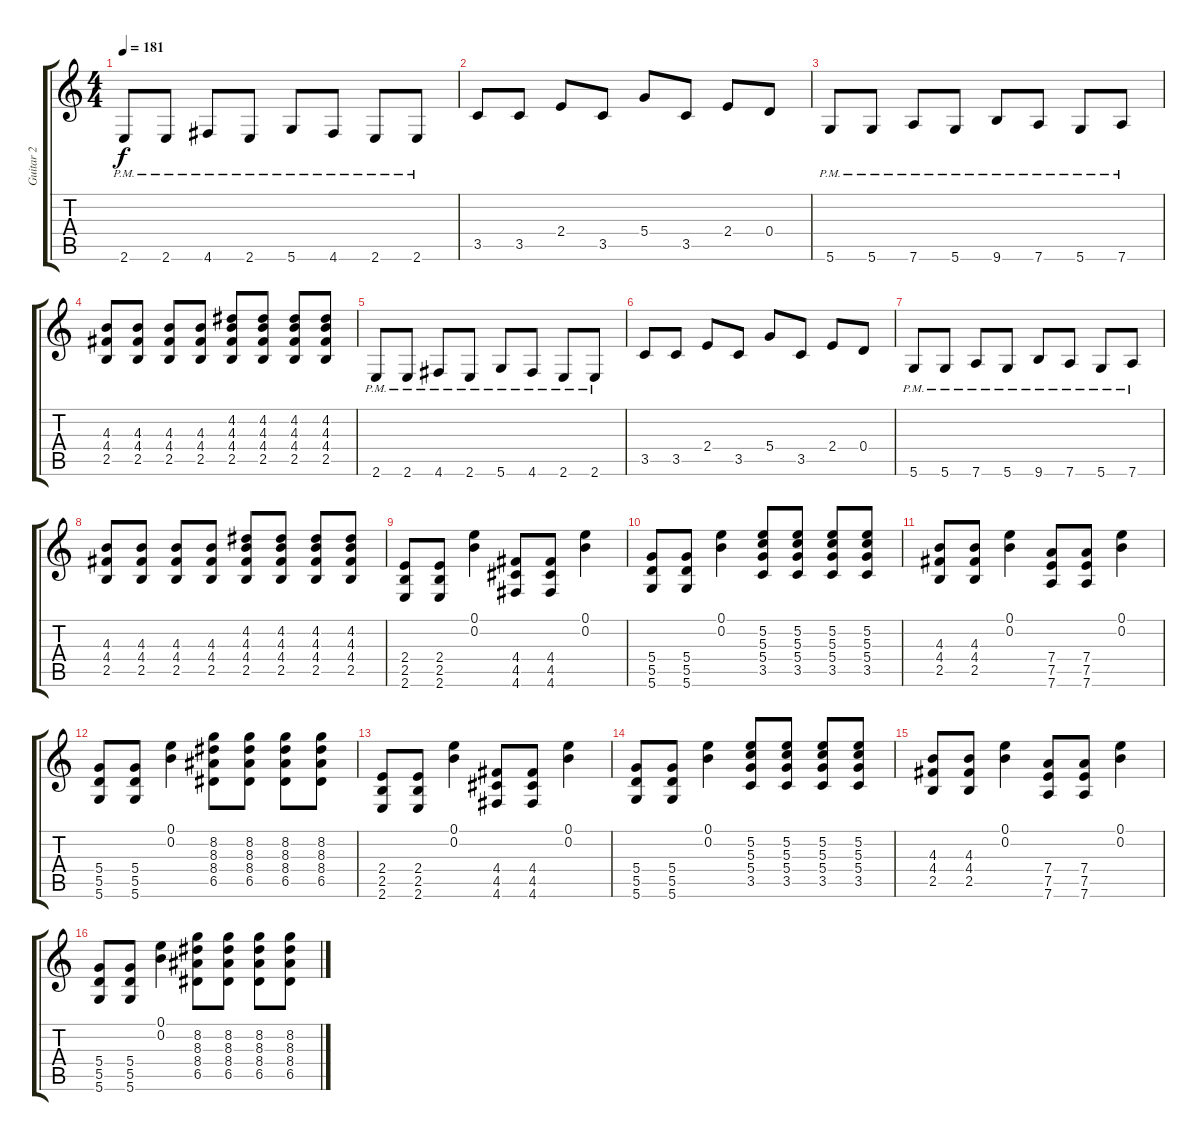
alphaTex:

\track ("Guitar 2" "Guitar 2") {instrument overdrivenguitar}
\staff {score tabs}
\tuning (E4 B3 G3 D3 A2 D2) {hide}
\ts (4 4)
\tempo 181
\clef g2
\ks c
2.6{pm}.8{dy f} 2.6{pm}.8 4.6{pm}.8 2.6{pm}.8 5.6{pm}.8 4.6{pm}.8 2.6{pm}.8 2.6{pm}.8 |
3.5.8 3.5.8 2.4.8 3.5.8 5.4.8 3.5.8 2.4.8 0.4.8 |
5.6{pm}.8 5.6{pm}.8 7.6{pm}.8 5.6{pm}.8 9.6{pm}.8 7.6{pm}.8 5.6{pm}.8 7.6{pm}.8 |
(4.3 4.4 2.5).8 (4.3 4.4 2.5).8 (4.3 4.4 2.5).8 (4.3 4.4 2.5).8 (4.2 4.3 4.4 2.5).8 (4.2 4.3 4.4 2.5).8 (4.2 4.3 4.4 2.5).8 (4.2 4.3 4.4 2.5).8 |
2.6{pm}.8 2.6{pm}.8 4.6{pm}.8 2.6{pm}.8 5.6{pm}.8 4.6{pm}.8 2.6{pm}.8 2.6{pm}.8 |
3.5.8 3.5.8 2.4.8 3.5.8 5.4.8 3.5.8 2.4.8 0.4.8 |
5.6{pm}.8 5.6{pm}.8 7.6{pm}.8 5.6{pm}.8 9.6{pm}.8 7.6{pm}.8 5.6{pm}.8 7.6{pm}.8 |
(4.3 4.4 2.5).8 (4.3 4.4 2.5).8 (4.3 4.4 2.5).8 (4.3 4.4 2.5).8 (4.2 4.3 4.4 2.5).8 (4.2 4.3 4.4 2.5).8 (4.2 4.3 4.4 2.5).8 (4.2 4.3 4.4 2.5).8 |
(2.4 2.5 2.6).8 (2.4 2.5 2.6).8 (0.1 0.2).4 (4.4 4.5 4.6).8 (4.4 4.5 4.6).8 (0.1 0.2).4 |
(5.4 5.5 5.6).8 (5.4 5.5 5.6).8 (0.1 0.2).4 (5.2 5.3 5.4 3.5).8 (5.2 5.3 5.4 3.5).8 (5.2 5.3 5.4 3.5).8 (5.2 5.3 5.4 3.5).8 |
(4.3 4.4 2.5).8 (4.3 4.4 2.5).8 (0.1 0.2).4 (7.4 7.5 7.6).8 (7.4 7.5 7.6).8 (0.1 0.2).4 |
(5.4 5.5 5.6).8 (5.4 5.5 5.6).8 (0.1 0.2).4 (8.2 8.3 8.4 6.5).8 (8.2 8.3 8.4 6.5).8 (8.2 8.3 8.4 6.5).8 (8.2 8.3 8.4 6.5).8 |
(2.4 2.5 2.6).8 (2.4 2.5 2.6).8 (0.1 0.2).4 (4.4 4.5 4.6).8 (4.4 4.5 4.6).8 (0.1 0.2).4 |
(5.4 5.5 5.6).8 (5.4 5.5 5.6).8 (0.1 0.2).4 (5.2 5.3 5.4 3.5).8 (5.2 5.3 5.4 3.5).8 (5.2 5.3 5.4 3.5).8 (5.2 5.3 5.4 3.5).8 |
(4.3 4.4 2.5).8 (4.3 4.4 2.5).8 (0.1 0.2).4 (7.4 7.5 7.6).8 (7.4 7.5 7.6).8 (0.1 0.2).4 |
(5.4 5.5 5.6).8 (5.4 5.5 5.6).8 (0.1 0.2).4 (8.2 8.3 8.4 6.5).8 (8.2 8.3 8.4 6.5).8 (8.2 8.3 8.4 6.5).8 (8.2 8.3 8.4 6.5).8
